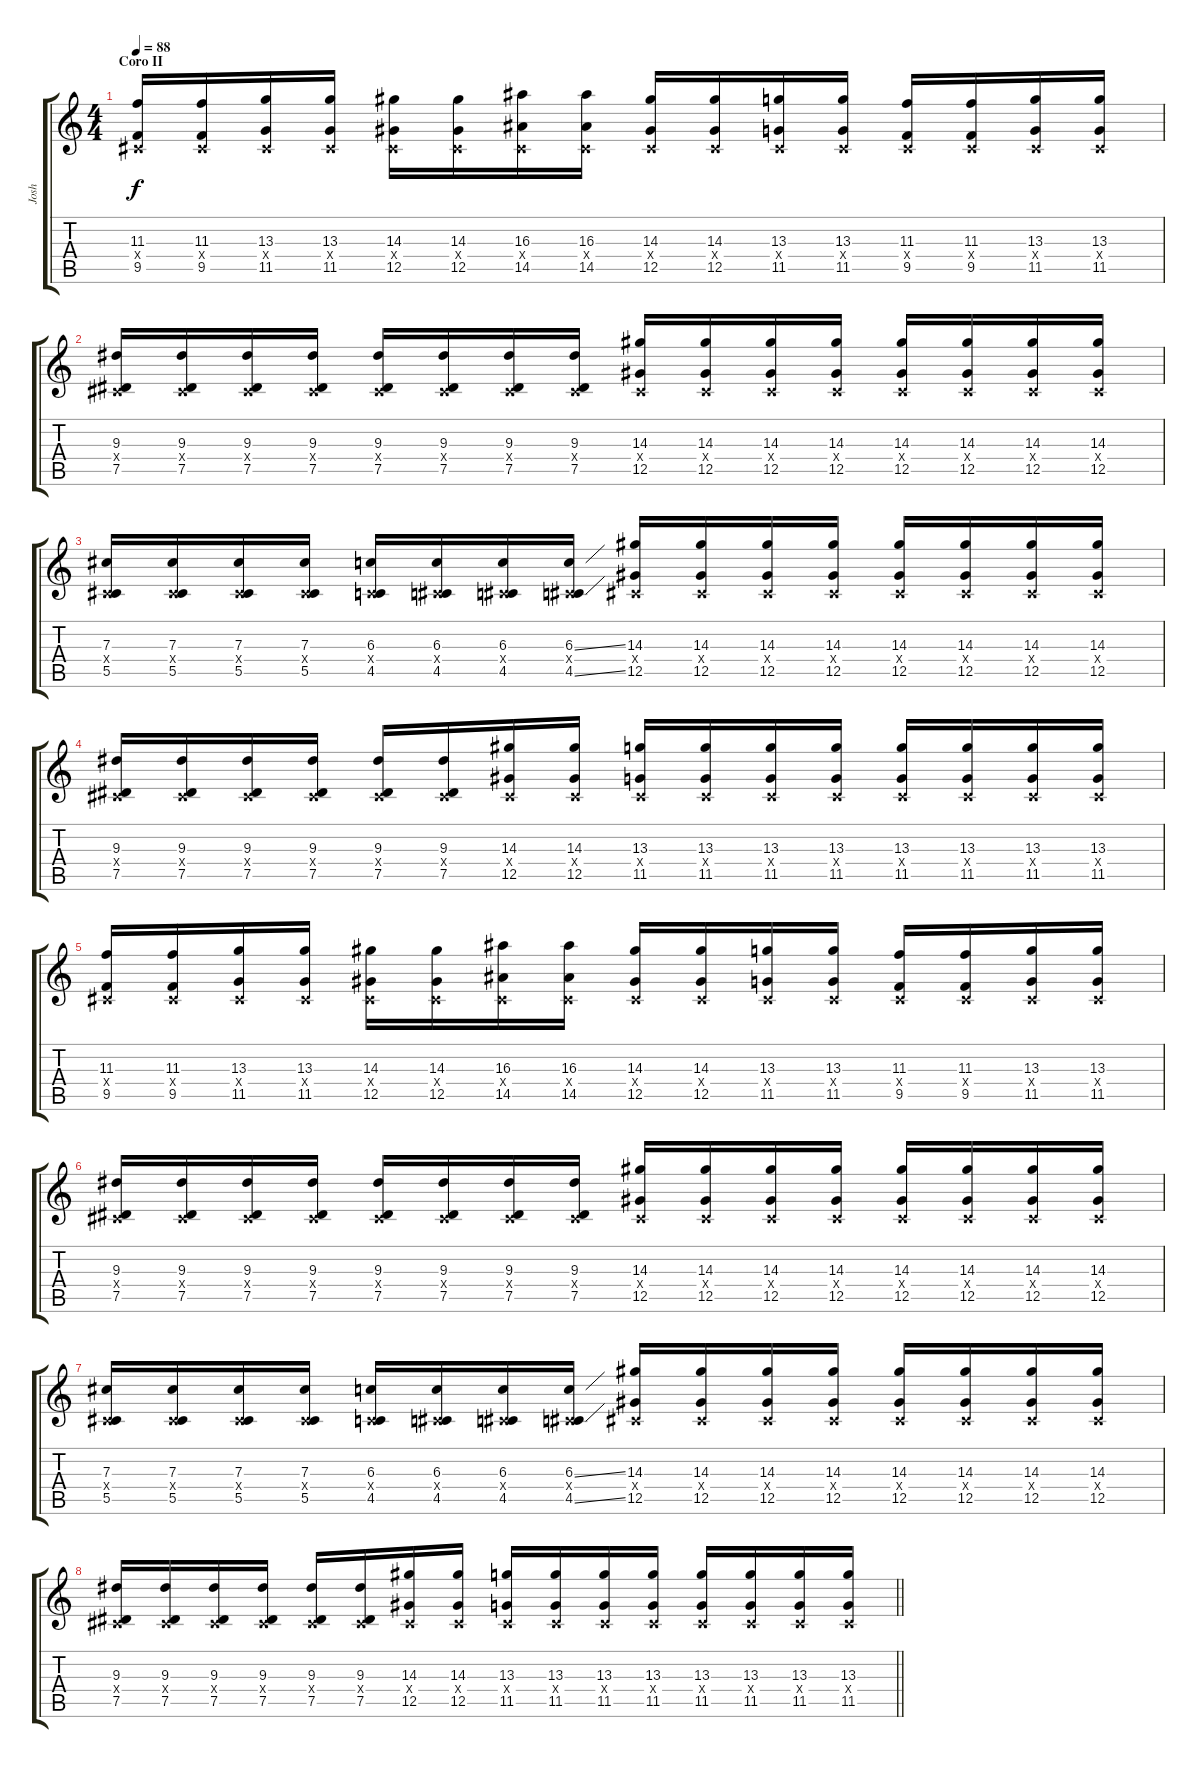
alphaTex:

\track ("Josh" "Josh") {instrument distortionguitar}
\staff {score tabs}
\tuning (Eb4 Bb3 Gb3 Db3 Ab2 Db2) {hide}
\ts (4 4)
\section ("" "Coro II")
\tempo 88
\clef g2
\ks c
(11.3 0.4{x} 9.5).16{dy f} (11.3 0.4{x} 9.5).16 (13.3 0.4{x} 11.5).16 (13.3 0.4{x} 11.5).16 (14.3 0.4{x} 12.5).16 (14.3 0.4{x} 12.5).16 (16.3 0.4{x} 14.5).16 (16.3 0.4{x} 14.5).16 (14.3 0.4{x} 12.5).16 (14.3 0.4{x} 12.5).16 (13.3 0.4{x} 11.5).16 (13.3 0.4{x} 11.5).16 (11.3 0.4{x} 9.5).16 (11.3 0.4{x} 9.5).16 (13.3 0.4{x} 11.5).16 (13.3 0.4{x} 11.5).16 |
(9.3 0.4{x} 7.5).16 (9.3 0.4{x} 7.5).16 (9.3 0.4{x} 7.5).16 (9.3 0.4{x} 7.5).16 (9.3 0.4{x} 7.5).16 (9.3 0.4{x} 7.5).16 (9.3 0.4{x} 7.5).16 (9.3 0.4{x} 7.5).16 (14.3 0.4{x} 12.5).16 (14.3 0.4{x} 12.5).16 (14.3 0.4{x} 12.5).16 (14.3 0.4{x} 12.5).16 (14.3 0.4{x} 12.5).16 (14.3 0.4{x} 12.5).16 (14.3 0.4{x} 12.5).16 (14.3 0.4{x} 12.5).16 |
(7.3 0.4{x} 5.5).16 (7.3 0.4{x} 5.5).16 (7.3 0.4{x} 5.5).16 (7.3 0.4{x} 5.5).16 (6.3 0.4{x} 4.5).16 (6.3 0.4{x} 4.5).16 (6.3 0.4{x} 4.5).16 (6.3{ss} 0.4{x} 4.5{ss}).16 (14.3 0.4{x} 12.5).16 (14.3 0.4{x} 12.5).16 (14.3 0.4{x} 12.5).16 (14.3 0.4{x} 12.5).16 (14.3 0.4{x} 12.5).16 (14.3 0.4{x} 12.5).16 (14.3 0.4{x} 12.5).16 (14.3 0.4{x} 12.5).16 |
(9.3 0.4{x} 7.5).16 (9.3 0.4{x} 7.5).16 (9.3 0.4{x} 7.5).16 (9.3 0.4{x} 7.5).16 (9.3 0.4{x} 7.5).16 (9.3 0.4{x} 7.5).16 (14.3 0.4{x} 12.5).16 (14.3 0.4{x} 12.5).16 (13.3 0.4{x} 11.5).16 (13.3 0.4{x} 11.5).16 (13.3 0.4{x} 11.5).16 (13.3 0.4{x} 11.5).16 (13.3 0.4{x} 11.5).16 (13.3 0.4{x} 11.5).16 (13.3 0.4{x} 11.5).16 (13.3 0.4{x} 11.5).16 |
(11.3 0.4{x} 9.5).16 (11.3 0.4{x} 9.5).16 (13.3 0.4{x} 11.5).16 (13.3 0.4{x} 11.5).16 (14.3 0.4{x} 12.5).16 (14.3 0.4{x} 12.5).16 (16.3 0.4{x} 14.5).16 (16.3 0.4{x} 14.5).16 (14.3 0.4{x} 12.5).16 (14.3 0.4{x} 12.5).16 (13.3 0.4{x} 11.5).16 (13.3 0.4{x} 11.5).16 (11.3 0.4{x} 9.5).16 (11.3 0.4{x} 9.5).16 (13.3 0.4{x} 11.5).16 (13.3 0.4{x} 11.5).16 |
(9.3 0.4{x} 7.5).16 (9.3 0.4{x} 7.5).16 (9.3 0.4{x} 7.5).16 (9.3 0.4{x} 7.5).16 (9.3 0.4{x} 7.5).16 (9.3 0.4{x} 7.5).16 (9.3 0.4{x} 7.5).16 (9.3 0.4{x} 7.5).16 (14.3 0.4{x} 12.5).16 (14.3 0.4{x} 12.5).16 (14.3 0.4{x} 12.5).16 (14.3 0.4{x} 12.5).16 (14.3 0.4{x} 12.5).16 (14.3 0.4{x} 12.5).16 (14.3 0.4{x} 12.5).16 (14.3 0.4{x} 12.5).16 |
(7.3 0.4{x} 5.5).16 (7.3 0.4{x} 5.5).16 (7.3 0.4{x} 5.5).16 (7.3 0.4{x} 5.5).16 (6.3 0.4{x} 4.5).16 (6.3 0.4{x} 4.5).16 (6.3 0.4{x} 4.5).16 (6.3{ss} 0.4{x} 4.5{ss}).16 (14.3 0.4{x} 12.5).16 (14.3 0.4{x} 12.5).16 (14.3 0.4{x} 12.5).16 (14.3 0.4{x} 12.5).16 (14.3 0.4{x} 12.5).16 (14.3 0.4{x} 12.5).16 (14.3 0.4{x} 12.5).16 (14.3 0.4{x} 12.5).16 |
\barLineRight lightlight
(9.3 0.4{x} 7.5).16 (9.3 0.4{x} 7.5).16 (9.3 0.4{x} 7.5).16 (9.3 0.4{x} 7.5).16 (9.3 0.4{x} 7.5).16 (9.3 0.4{x} 7.5).16 (14.3 0.4{x} 12.5).16 (14.3 0.4{x} 12.5).16 (13.3 0.4{x} 11.5).16 (13.3 0.4{x} 11.5).16 (13.3 0.4{x} 11.5).16 (13.3 0.4{x} 11.5).16 (13.3 0.4{x} 11.5).16 (13.3 0.4{x} 11.5).16 (13.3 0.4{x} 11.5).16 (13.3 0.4{x} 11.5).16
